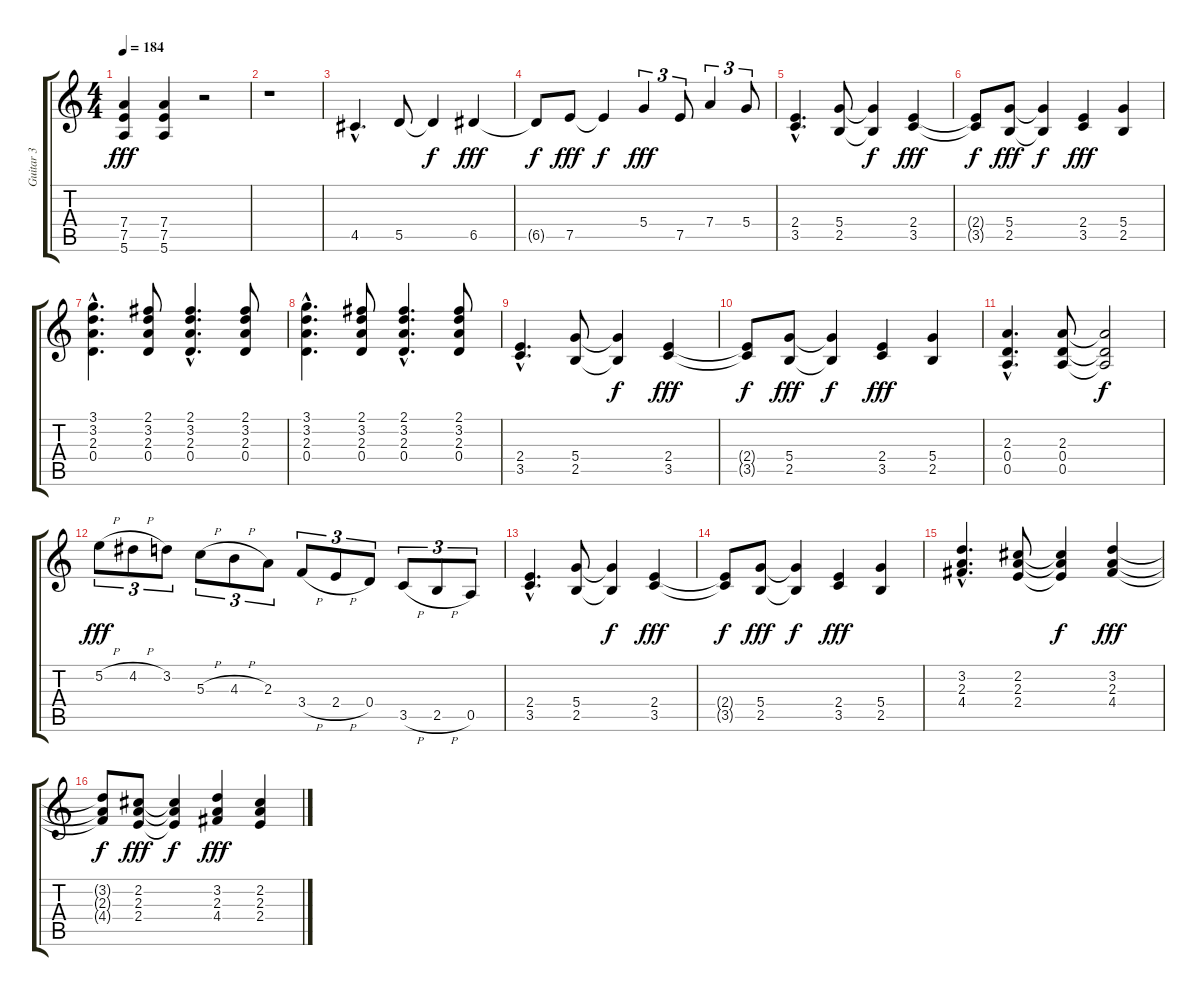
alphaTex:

\track ("Guitar 3" "Guitar 3") {instrument distortionguitar}
\staff {score tabs}
\tuning (E4 B3 G3 D3 A2 E2) {hide}
\ts (4 4)
\tempo 184
\clef g2
\ks c
(7.4 7.5 5.6).4{dy fff} (7.4 7.5 5.6).4 r.2 |
r.1 |
4.5{hac}.4{d} 5.5.8 5.5{t}.4{dy f} 6.5.4{dy fff} |
6.5{t}.8{dy f} 7.5.8{dy fff} 7.5{t}.4{dy f} 5.4.4{tu (3 2) dy fff} 7.5.8{tu (3 2)} 7.4.4{tu (3 2)} 5.4.8{tu (3 2)} |
(2.4{hac} 3.5{hac}).4{d} (5.4 2.5).8 (5.4{t} 2.5{t}).4{dy f} (2.4 3.5).4{dy fff} |
(2.4{t} 3.5{t}).8{dy f} (5.4 2.5).8{dy fff} (5.4{t} 2.5{t}).4{dy f} (2.4 3.5).4{dy fff} (5.4 2.5).4 |
(3.1{hac} 3.2{hac} 2.3{hac} 0.4{hac}).4{d} (2.1 3.2 2.3 0.4).8 (2.1{hac} 3.2{hac} 2.3{hac} 0.4{hac}).4{d} (2.1 3.2 2.3 0.4).8 |
(3.1{hac} 3.2{hac} 2.3{hac} 0.4{hac}).4{d} (2.1 3.2 2.3 0.4).8 (2.1{hac} 3.2{hac} 2.3{hac} 0.4{hac}).4{d} (2.1 3.2 2.3 0.4).8 |
(2.4{hac} 3.5{hac}).4{d} (5.4 2.5).8 (5.4{t} 2.5{t}).4{dy f} (2.4 3.5).4{dy fff} |
(2.4{t} 3.5{t}).8{dy f} (5.4 2.5).8{dy fff} (5.4{t} 2.5{t}).4{dy f} (2.4 3.5).4{dy fff} (5.4 2.5).4 |
(2.3{hac} 0.4{hac} 0.5{hac}).4{d} (2.3 0.4 0.5).8 (2.3{t} 0.4{t} 0.5{t}).2{dy f} |
5.2{h}.8{tu (3 2) dy fff} 4.2{h}.8{tu (3 2)} 3.2.8{tu (3 2)} 5.3{h}.8{tu (3 2)} 4.3{h}.8{tu (3 2)} 2.3.8{tu (3 2)} 3.4{h}.8{tu (3 2)} 2.4{h}.8{tu (3 2)} 0.4.8{tu (3 2)} 3.5{h}.8{tu (3 2)} 2.5{h}.8{tu (3 2)} 0.5.8{tu (3 2)} |
(2.4{hac} 3.5{hac}).4{d} (5.4 2.5).8 (5.4{t} 2.5{t}).4{dy f} (2.4 3.5).4{dy fff} |
(2.4{t} 3.5{t}).8{dy f} (5.4 2.5).8{dy fff} (5.4{t} 2.5{t}).4{dy f} (2.4 3.5).4{dy fff} (5.4 2.5).4 |
(3.2{hac} 2.3{hac} 4.4{hac}).4{d} (2.2 2.3 2.4).8 (2.2{t} 2.3{t} 2.4{t}).4{dy f} (3.2 2.3 4.4).4{dy fff} |
(3.2{t} 2.3{t} 4.4{t}).8{dy f} (2.2 2.3 2.4).8{dy fff} (2.2{t} 2.3{t} 2.4{t}).4{dy f} (3.2 2.3 4.4).4{dy fff} (2.2 2.3 2.4).4
